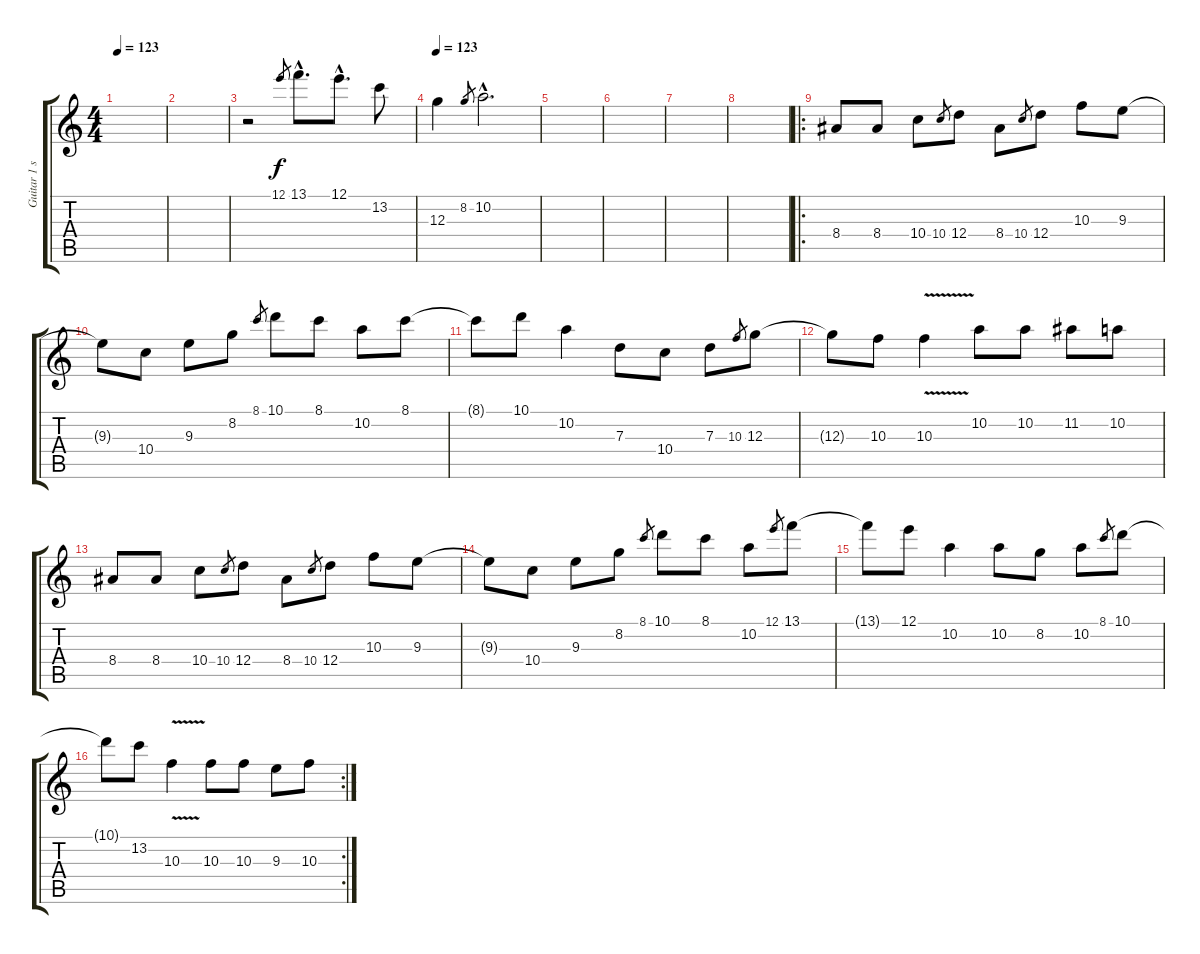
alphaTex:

\track ("Guitar 1 solo" "Guitar 1 s") {instrument overdrivenguitar}
\staff {score tabs}
\tuning (E4 B3 G3 D3 A2 E2) {hide}
\ts (4 4)
\tempo 123
\clef g2
\ks c
|
|
r.2 12.1.8{gr} 13.1{hac}.8{d} 12.1{hac}.8{d} 13.2.8 |
\tempo 123
12.3.4 8.2.8{gr} 10.2{hac}.2{d} |
|
|
|
|
\ro
8.4.8 8.4.8 10.4.8 10.4.8{gr} 12.4.8 8.4.8 10.4.8{gr} 12.4.8 10.3.8 9.3.8 |
9.3{t}.8 10.4.8 9.3.8 8.2.8 8.1.8{gr} 10.1.8 8.1.8 10.2.8 8.1.8 |
8.1{t}.8 10.1.8 10.2.4 7.3.8 10.4.8 7.3.8 10.3.8{gr} 12.3.8 |
12.3{t}.8 10.3.8 10.3{v}.4 10.2.8 10.2.8 11.2.8 10.2.8 |
8.4.8 8.4.8 10.4.8 10.4.8{gr} 12.4.8 8.4.8 10.4.8{gr} 12.4.8 10.3.8 9.3.8 |
9.3{t}.8 10.4.8 9.3.8 8.2.8 8.1.8{gr} 10.1.8 8.1.8 10.2.8 12.1.8{gr} 13.1.8 |
13.1{t}.8 12.1.8 10.2.4 10.2.8 8.2.8 10.2.8 8.1.8{gr} 10.1.8 |
\rc 2
10.1{t}.8 13.2.8 10.3{v}.4 10.3.8 10.3.8 9.3.8 10.3.8
